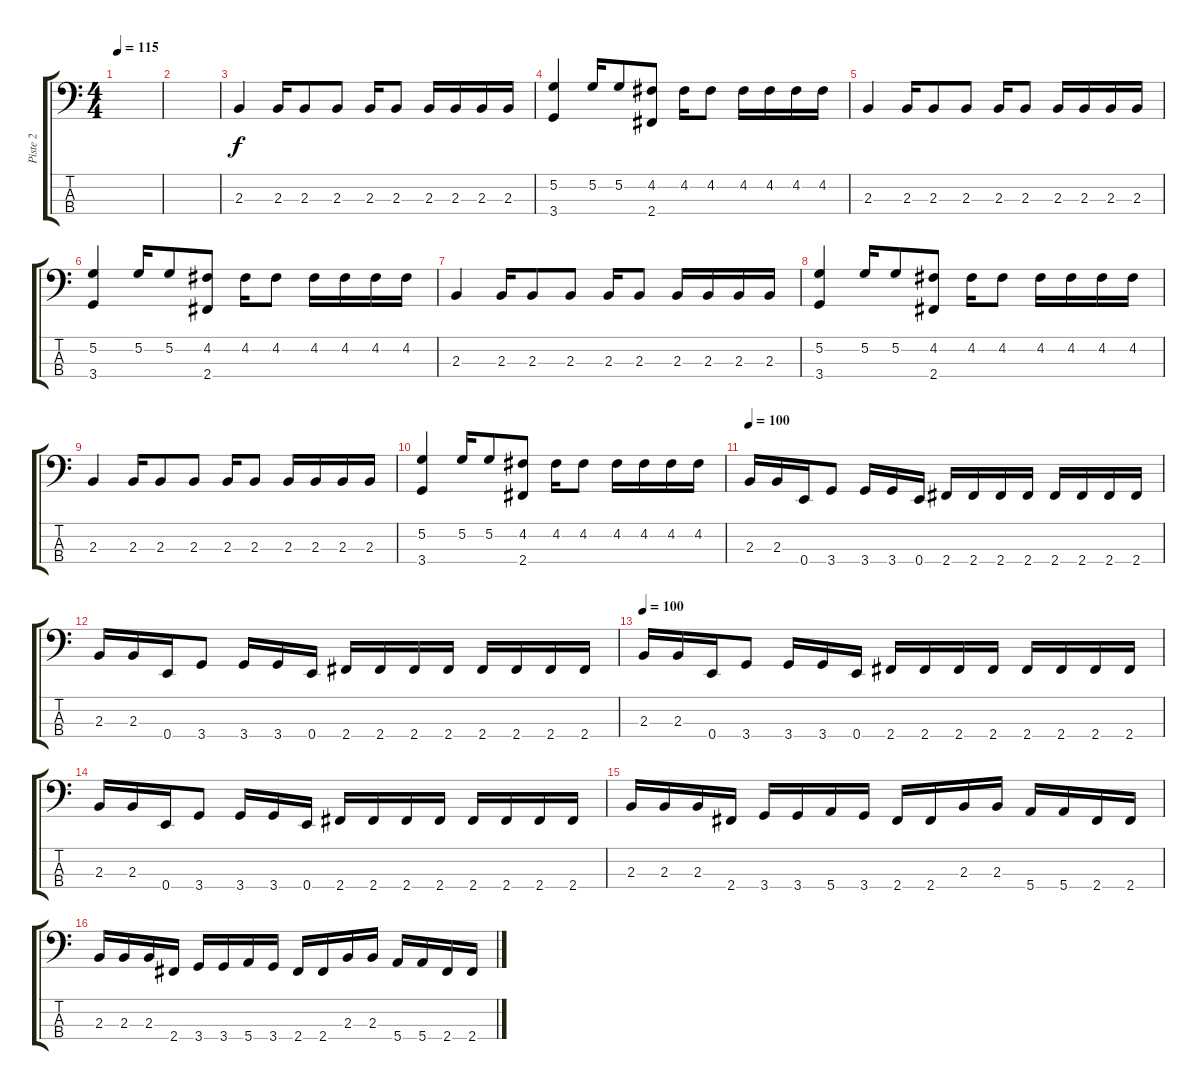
\track ("Piste 2" "Piste 2") {instrument acousticbass}
\staff {score tabs}
\tuning (G2 D2 A1 E1) {hide}
\ts (4 4)
\tempo 115
\clef f4
\ks c
|
|
2.3.4 2.3.16 2.3.8 2.3.8 2.3.16 2.3.8 2.3.16 2.3.16 2.3.16 2.3.16 |
(5.2 3.4).4 5.2.16 5.2.8 (4.2 2.4).8 4.2.16 4.2.8 4.2.16 4.2.16 4.2.16 4.2.16 |
2.3.4 2.3.16 2.3.8 2.3.8 2.3.16 2.3.8 2.3.16 2.3.16 2.3.16 2.3.16 |
(5.2 3.4).4 5.2.16 5.2.8 (4.2 2.4).8 4.2.16 4.2.8 4.2.16 4.2.16 4.2.16 4.2.16 |
2.3.4 2.3.16 2.3.8 2.3.8 2.3.16 2.3.8 2.3.16 2.3.16 2.3.16 2.3.16 |
(5.2 3.4).4 5.2.16 5.2.8 (4.2 2.4).8 4.2.16 4.2.8 4.2.16 4.2.16 4.2.16 4.2.16 |
2.3.4 2.3.16 2.3.8 2.3.8 2.3.16 2.3.8 2.3.16 2.3.16 2.3.16 2.3.16 |
(5.2 3.4).4 5.2.16 5.2.8 (4.2 2.4).8 4.2.16 4.2.8 4.2.16 4.2.16 4.2.16 4.2.16 |
\tempo 100
2.3.16 2.3.16 0.4.16 3.4.8 3.4.16 3.4.16 0.4.16 2.4.16 2.4.16 2.4.16 2.4.16 2.4.16 2.4.16 2.4.16 2.4.16 |
2.3.16 2.3.16 0.4.16 3.4.8 3.4.16 3.4.16 0.4.16 2.4.16 2.4.16 2.4.16 2.4.16 2.4.16 2.4.16 2.4.16 2.4.16 |
\tempo 100
2.3.16 2.3.16 0.4.16 3.4.8 3.4.16 3.4.16 0.4.16 2.4.16 2.4.16 2.4.16 2.4.16 2.4.16 2.4.16 2.4.16 2.4.16 |
2.3.16 2.3.16 0.4.16 3.4.8 3.4.16 3.4.16 0.4.16 2.4.16 2.4.16 2.4.16 2.4.16 2.4.16 2.4.16 2.4.16 2.4.16 |
2.3.16 2.3.16 2.3.16 2.4.16 3.4.16 3.4.16 5.4.16 3.4.16 2.4.16 2.4.16 2.3.16 2.3.16 5.4.16 5.4.16 2.4.16 2.4.16 |
2.3.16 2.3.16 2.3.16 2.4.16 3.4.16 3.4.16 5.4.16 3.4.16 2.4.16 2.4.16 2.3.16 2.3.16 5.4.16 5.4.16 2.4.16 2.4.16
